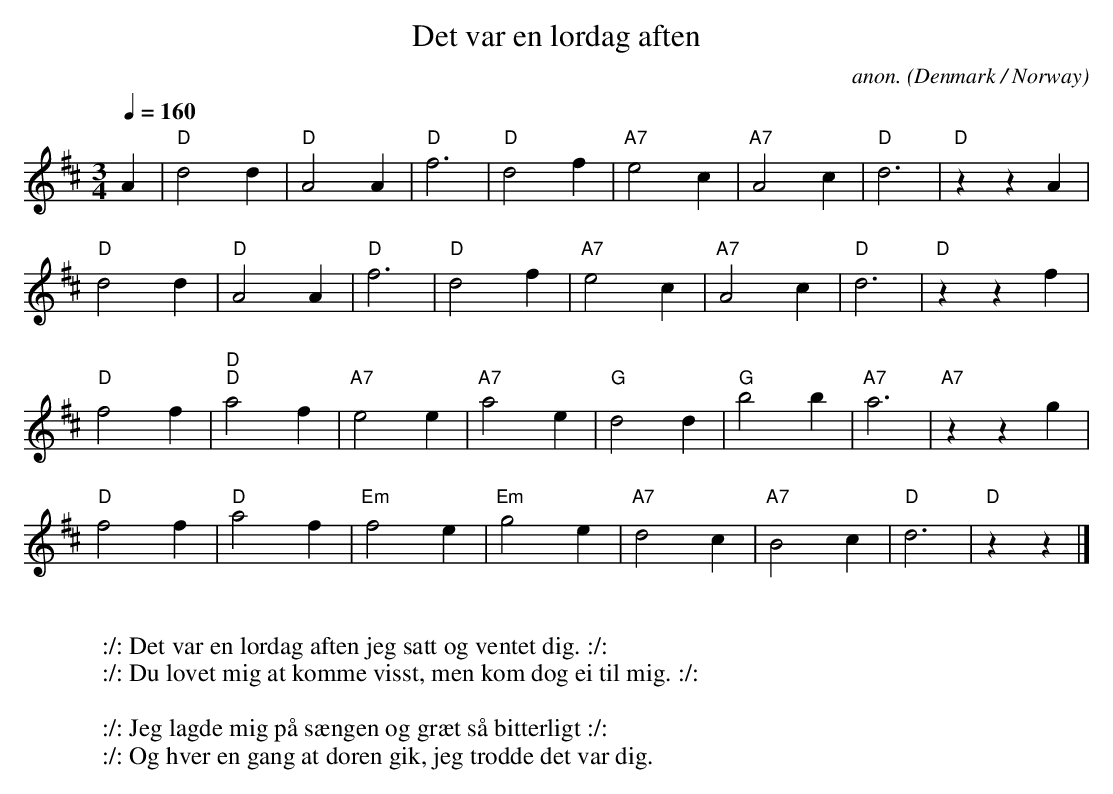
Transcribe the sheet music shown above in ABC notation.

X:1
T:Det var en l\ordag aften
C:anon.
O:Denmark / Norway
M:3/4
L:1/4
Q:160
K:D
A|"D"d2d|"D"A2A|"D"f3|"D"d2f|"A7"e2c|"A7"A2c|"D"d3|"D"zzA|
"D"d2d|"D"A2A|"D"f3|"D"d2f|"A7"e2c|"A7"A2c|"D"d3|"D"zzf|
"D"f2f|"D""D"a2f|"A7"e2e|"A7"a2e|"G"d2d|"G"b2b|"A7"a3|"A7"zzg|
"D"f2f|"D"a2f|"Em"f2e|"Em"g2e|"A7"d2c|"A7"B2c|"D"d3|"D"zz|]
W:
W::/: Det var en l\ordag aften jeg satt og ventet dig. :/:
W::/: Du lovet mig at komme visst, men kom dog ei til mig. :/:
W:
W::/: Jeg lagde mig p\aa s\aengen og gr\aet s\aa bitterligt :/:
W::/: Og hver en gang at d\oren gik, jeg trodde det var dig.
